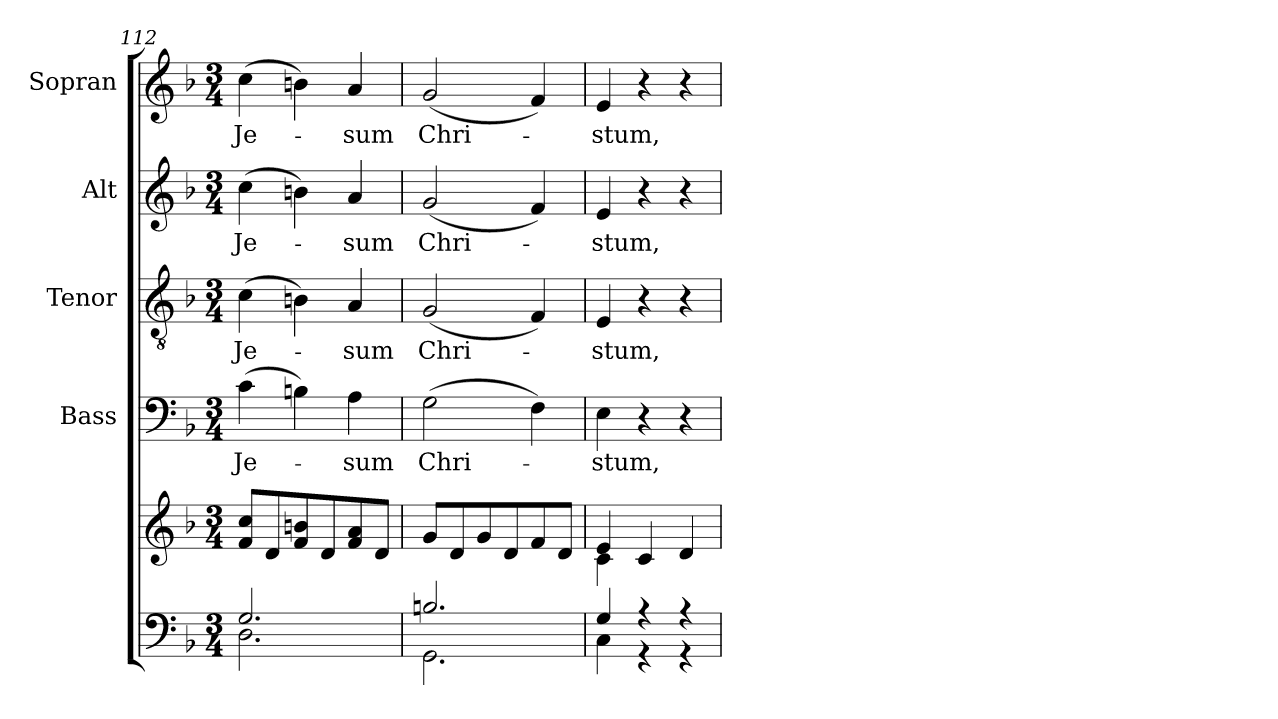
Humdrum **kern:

**kern	**kern	**kern	**text	**kern	**text	**kern	**text	**kern	**text
*part5	*part5	*part4	*part4	*part3	*part3	*part2	*part2	*part1	*part1
*staff6	*staff5	*staff4	*staff4	*staff3	*staff3	*staff2	*staff2	*staff1	*staff1
*	*	*I"Bass	*	*I"Tenor	*	*I"Alt	*	*I"Sopran	*
*	*	*I'B.	*	*I'T.	*	*I'A.	*	*I'S.	*
*clefF4	*clefG2	*clefF4	*	*clefGv2	*	*clefG2	*	*clefG2	*
*k[b-]	*k[b-]	*k[b-]	*	*k[b-]	*	*k[b-]	*	*k[b-]	*
*F:	*F:	*F:	*	*F:	*	*F:	*	*F:	*
*M3/4	*M3/4	*M3/4	*	*M3/4	*	*M3/4	*	*M3/4	*
=112	=112	=112	=112	=112	=112	=112	=112	=112	=112
*^	*	*	*	*	*	*	*	*	*
!	!	!	!	!LO:LY:b	!	!LO:LY:b	!	!LO:LY:b	!	!LO:LY:b
2.G/	2.D\	8f/ 8cc/L	(>4c\	Je-	(>4c\	Je-	(>4cc\	Je-	(>4cc\	Je-
.	.	8d/	.	.	.	.	.	.	.	.
.	.	8f/ 8bn/	4Bn\)	.	4Bn\)	.	4bn\)	.	4bn\)	.
.	.	8d/	.	.	.	.	.	.	.	.
!	!	!	!	!LO:LY:b	!	!LO:LY:b	!	!LO:LY:b	!	!LO:LY:b
.	.	8f/ 8a/	4A\	-sum	4A/	-sum	4a/	-sum	4a/	-sum
.	.	8d/J	.	.	.	.	.	.	.	.
=113	=113	=113	=113	=113	=113	=113	=113	=113	=113	=113
!	!	!	!	!LO:LY:b	!	!LO:LY:b	!	!LO:LY:b	!	!LO:LY:b
2.Bn/	2.GG\	8g/L	(>2G\	Chri-	(<2G/	Chri-	(<2g/	Chri-	(<2g/	Chri-
.	.	8d/	.	.	.	.	.	.	.	.
.	.	8g/	.	.	.	.	.	.	.	.
.	.	8d/	.	.	.	.	.	.	.	.
.	.	8f/	4F\)	.	4F/)	.	4f/)	.	4f/)	.
.	.	8d/J	.	.	.	.	.	.	.	.
=114	=114	=114	=114	=114	=114	=114	=114	=114	=114	=114
*	*	*^	*	*	*	*	*	*	*	*
!	!	!	!	!	!LO:LY:b	!	!LO:LY:b	!	!LO:LY:b	!	!LO:LY:b
4G/	4C\	4e/	4c\	4E\	-stum,	4E/	-stum,	4e/	-stum,	4e/	-stum,
4r	4r	4c/	2ryy	4r	.	4r	.	4r	.	4r	.
4r	4r	4d/	.	4r	.	4r	.	4r	.	4r	.
*v	*v	*	*	*	*	*	*	*	*	*	*
*	*v	*v	*	*	*	*	*	*	*	*
=	=	=	=	=	=	=	=	=	=
*-	*-	*-	*-	*-	*-	*-	*-	*-	*-
